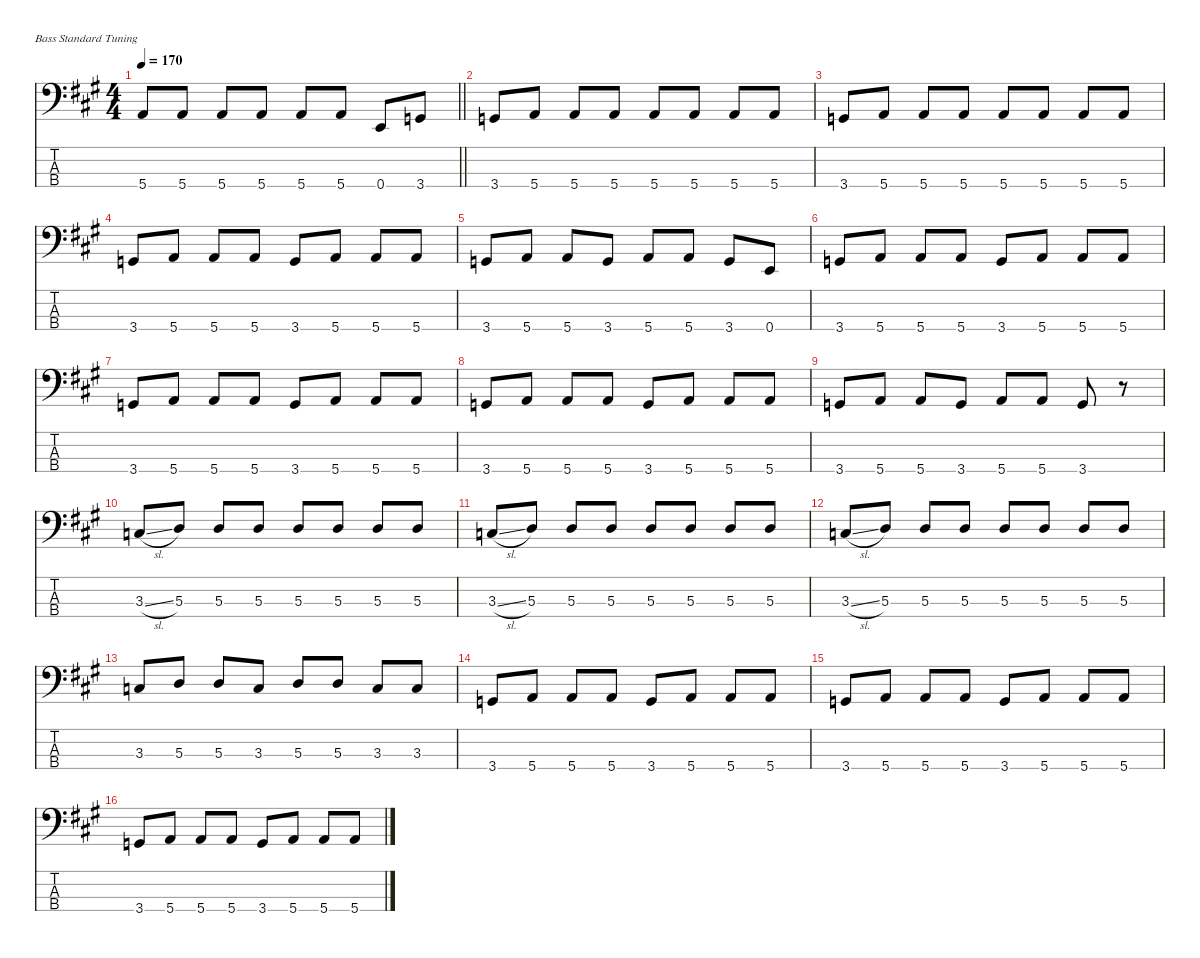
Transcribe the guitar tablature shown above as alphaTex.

\defaultSystemsLayout 4
\hideDynamics
\bracketExtendMode nobrackets
\singleTrackTrackNamePolicy hidden
\multiTrackTrackNamePolicy hidden
\firstSystemTrackNameMode fullname
\firstSystemTrackNameOrientation horizontal
\otherSystemsTrackNameOrientation horizontal
\track ("Bass" "el.bs.") {defaultSystemsLayout 8 instrument electricbasspick}
\staff {score tabs}
\tuning (G2 D2 A1 E1)
\ts (4 4)
\tempo 170
\clef f4
\barLineRight lightlight
\ks a
5.4{acc forcenatural}.8{dy f beam Up} 5.4{acc forcenatural}.8{beam Up} 5.4{acc forcenatural}.8{beam Up} 5.4{acc forcenatural}.8{beam Up} 5.4{acc forcenatural}.8{beam Up} 5.4{acc forcenatural}.8{beam Up} 0.4{acc forcenatural}.8{beam Up} 3.4{acc forcenatural}.8{beam Up} |
3.4{acc forcenatural}.8{beam Up} 5.4{acc forcenatural}.8{beam Up} 5.4{acc forcenatural}.8{beam Up} 5.4{acc forcenatural}.8{beam Up} 5.4{acc forcenatural}.8{beam Up} 5.4{acc forcenatural}.8{beam Up} 5.4{acc forcenatural}.8{beam Up} 5.4{acc forcenatural}.8{beam Up} |
3.4{acc forcenatural}.8{beam Up} 5.4{acc forcenatural}.8{beam Up} 5.4{acc forcenatural}.8{beam Up} 5.4{acc forcenatural}.8{beam Up} 5.4{acc forcenatural}.8{beam Up} 5.4{acc forcenatural}.8{beam Up} 5.4{acc forcenatural}.8{beam Up} 5.4{acc forcenatural}.8{beam Up} |
3.4{acc forcenatural}.8{beam Up} 5.4{acc forcenatural}.8{beam Up} 5.4{acc forcenatural}.8{beam Up} 5.4{acc forcenatural}.8{beam Up} 3.4{acc forcenatural}.8{beam Up} 5.4{acc forcenatural}.8{beam Up} 5.4{acc forcenatural}.8{beam Up} 5.4{acc forcenatural}.8{beam Up} |
3.4{acc forcenatural}.8{beam Up} 5.4{acc forcenatural}.8{beam Up} 5.4{acc forcenatural}.8{beam Up} 3.4{acc forcenatural}.8{beam Up} 5.4{acc forcenatural}.8{beam Up} 5.4{acc forcenatural}.8{beam Up} 3.4{acc forcenatural}.8{beam Up} 0.4{acc forcenatural}.8{beam Up} |
3.4{acc forcenatural}.8{beam Up} 5.4{acc forcenatural}.8{beam Up} 5.4{acc forcenatural}.8{beam Up} 5.4{acc forcenatural}.8{beam Up} 3.4{acc forcenatural}.8{beam Up} 5.4{acc forcenatural}.8{beam Up} 5.4{acc forcenatural}.8{beam Up} 5.4{acc forcenatural}.8{beam Up} |
3.4{acc forcenatural}.8{beam Up} 5.4{acc forcenatural}.8{beam Up} 5.4{acc forcenatural}.8{beam Up} 5.4{acc forcenatural}.8{beam Up} 3.4{acc forcenatural}.8{beam Up} 5.4{acc forcenatural}.8{beam Up} 5.4{acc forcenatural}.8{beam Up} 5.4{acc forcenatural}.8{beam Up} |
3.4{acc forcenatural}.8{beam Up} 5.4{acc forcenatural}.8{beam Up} 5.4{acc forcenatural}.8{beam Up} 5.4{acc forcenatural}.8{beam Up} 3.4{acc forcenatural}.8{beam Up} 5.4{acc forcenatural}.8{beam Up} 5.4{acc forcenatural}.8{beam Up} 5.4{acc forcenatural}.8{beam Up} |
3.4{acc forcenatural}.8{beam Up} 5.4{acc forcenatural}.8{beam Up} 5.4{acc forcenatural}.8{beam Up} 3.4{acc forcenatural}.8{beam Up} 5.4{acc forcenatural}.8{beam Up} 5.4{acc forcenatural}.8{beam Up} 3.4{acc forcenatural}.8{beam Up} r.8{beam Up} |
3.3{sl acc forcenatural}.8{beam Up} 5.3{acc forcenatural}.8{beam Up} 5.3{acc forcenatural}.8{beam Up} 5.3{acc forcenatural}.8{beam Up} 5.3{acc forcenatural}.8{beam Up} 5.3{acc forcenatural}.8{beam Up} 5.3{acc forcenatural}.8{beam Up} 5.3{acc forcenatural}.8{beam Up} |
3.3{sl acc forcenatural}.8{beam Up} 5.3{acc forcenatural}.8{beam Up} 5.3{acc forcenatural}.8{beam Up} 5.3{acc forcenatural}.8{beam Up} 5.3{acc forcenatural}.8{beam Up} 5.3{acc forcenatural}.8{beam Up} 5.3{acc forcenatural}.8{beam Up} 5.3{acc forcenatural}.8{beam Up} |
3.3{sl acc forcenatural}.8{beam Up} 5.3{acc forcenatural}.8{beam Up} 5.3{acc forcenatural}.8{beam Up} 5.3{acc forcenatural}.8{beam Up} 5.3{acc forcenatural}.8{beam Up} 5.3{acc forcenatural}.8{beam Up} 5.3{acc forcenatural}.8{beam Up} 5.3{acc forcenatural}.8{beam Up} |
3.3{acc forcenatural}.8{beam Up} 5.3{acc forcenatural}.8{beam Up} 5.3{acc forcenatural}.8{beam Up} 3.3{acc forcenatural}.8{beam Up} 5.3{acc forcenatural}.8{beam Up} 5.3{acc forcenatural}.8{beam Up} 3.3{acc forcenatural}.8{beam Up} 3.3{acc forcenatural}.8{beam Up} |
3.4{acc forcenatural}.8{beam Up} 5.4{acc forcenatural}.8{beam Up} 5.4{acc forcenatural}.8{beam Up} 5.4{acc forcenatural}.8{beam Up} 3.4{acc forcenatural}.8{beam Up} 5.4{acc forcenatural}.8{beam Up} 5.4{acc forcenatural}.8{beam Up} 5.4{acc forcenatural}.8{beam Up} |
3.4{acc forcenatural}.8{beam Up} 5.4{acc forcenatural}.8{beam Up} 5.4{acc forcenatural}.8{beam Up} 5.4{acc forcenatural}.8{beam Up} 3.4{acc forcenatural}.8{beam Up} 5.4{acc forcenatural}.8{beam Up} 5.4{acc forcenatural}.8{beam Up} 5.4{acc forcenatural}.8{beam Up} |
3.4{acc forcenatural}.8{beam Up} 5.4{acc forcenatural}.8{beam Up} 5.4{acc forcenatural}.8{beam Up} 5.4{acc forcenatural}.8{beam Up} 3.4{acc forcenatural}.8{beam Up} 5.4{acc forcenatural}.8{beam Up} 5.4{acc forcenatural}.8{beam Up} 5.4{acc forcenatural}.8{beam Up}
